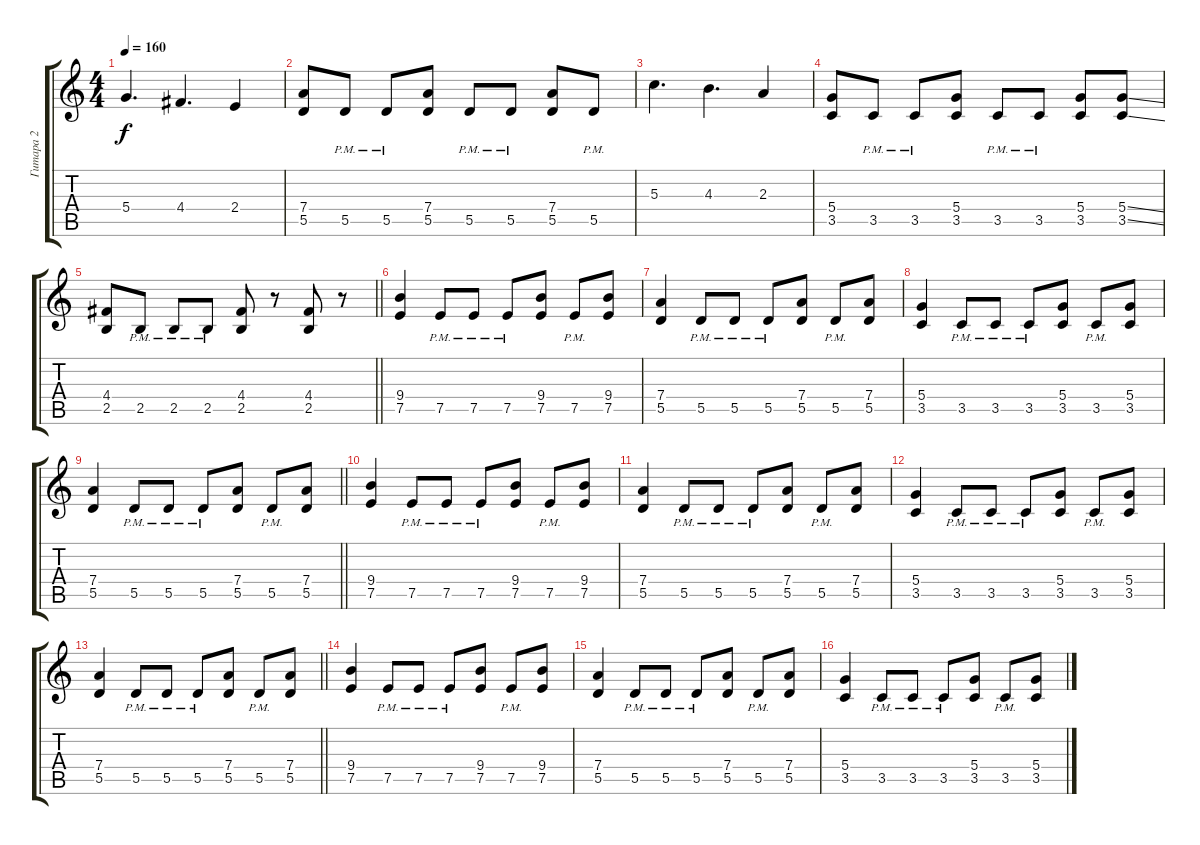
\track ("Гитара 2" "Гитара 2") {instrument overdrivenguitar}
\staff {score tabs}
\tuning (E4 B3 G3 D3 A2 E2) {hide}
\ts (4 4)
\tempo 160
\clef g2
\ks c
5.4.4{d dy f} 4.4.4{d} 2.4.4 |
(7.4 5.5).8 5.5{pm}.8 5.5{pm}.8 (7.4 5.5).8 5.5{pm}.8 5.5{pm}.8 (7.4 5.5).8 5.5{pm}.8 |
5.3.4{d} 4.3.4{d} 2.3.4 |
(5.4 3.5).8 3.5{pm}.8 3.5{pm}.8 (5.4 3.5).8 3.5{pm}.8 3.5{pm}.8 (5.4 3.5).8 (5.4{ss} 3.5{ss}).8 |
\barLineRight lightlight
(4.4 2.5).8 2.5{pm}.8 2.5{pm}.8 2.5{pm}.8 (4.4 2.5).8 r.8 (4.4 2.5).8 r.8 |
(9.4 7.5).4 7.5{pm}.8 7.5{pm}.8 7.5{pm}.8 (9.4 7.5).8 7.5{pm}.8 (9.4 7.5).8 |
(7.4 5.5).4 5.5{pm}.8 5.5{pm}.8 5.5{pm}.8 (7.4 5.5).8 5.5{pm}.8 (7.4 5.5).8 |
(5.4 3.5).4 3.5{pm}.8 3.5{pm}.8 3.5{pm}.8 (5.4 3.5).8 3.5{pm}.8 (5.4 3.5).8 |
\barLineRight lightlight
(7.4 5.5).4 5.5{pm}.8 5.5{pm}.8 5.5{pm}.8 (7.4 5.5).8 5.5{pm}.8 (7.4 5.5).8 |
(9.4 7.5).4 7.5{pm}.8 7.5{pm}.8 7.5{pm}.8 (9.4 7.5).8 7.5{pm}.8 (9.4 7.5).8 |
(7.4 5.5).4 5.5{pm}.8 5.5{pm}.8 5.5{pm}.8 (7.4 5.5).8 5.5{pm}.8 (7.4 5.5).8 |
(5.4 3.5).4 3.5{pm}.8 3.5{pm}.8 3.5{pm}.8 (5.4 3.5).8 3.5{pm}.8 (5.4 3.5).8 |
\barLineRight lightlight
(7.4 5.5).4 5.5{pm}.8 5.5{pm}.8 5.5{pm}.8 (7.4 5.5).8 5.5{pm}.8 (7.4 5.5).8 |
(9.4 7.5).4 7.5{pm}.8 7.5{pm}.8 7.5{pm}.8 (9.4 7.5).8 7.5{pm}.8 (9.4 7.5).8 |
(7.4 5.5).4 5.5{pm}.8 5.5{pm}.8 5.5{pm}.8 (7.4 5.5).8 5.5{pm}.8 (7.4 5.5).8 |
(5.4 3.5).4 3.5{pm}.8 3.5{pm}.8 3.5{pm}.8 (5.4 3.5).8 3.5{pm}.8 (5.4 3.5).8
